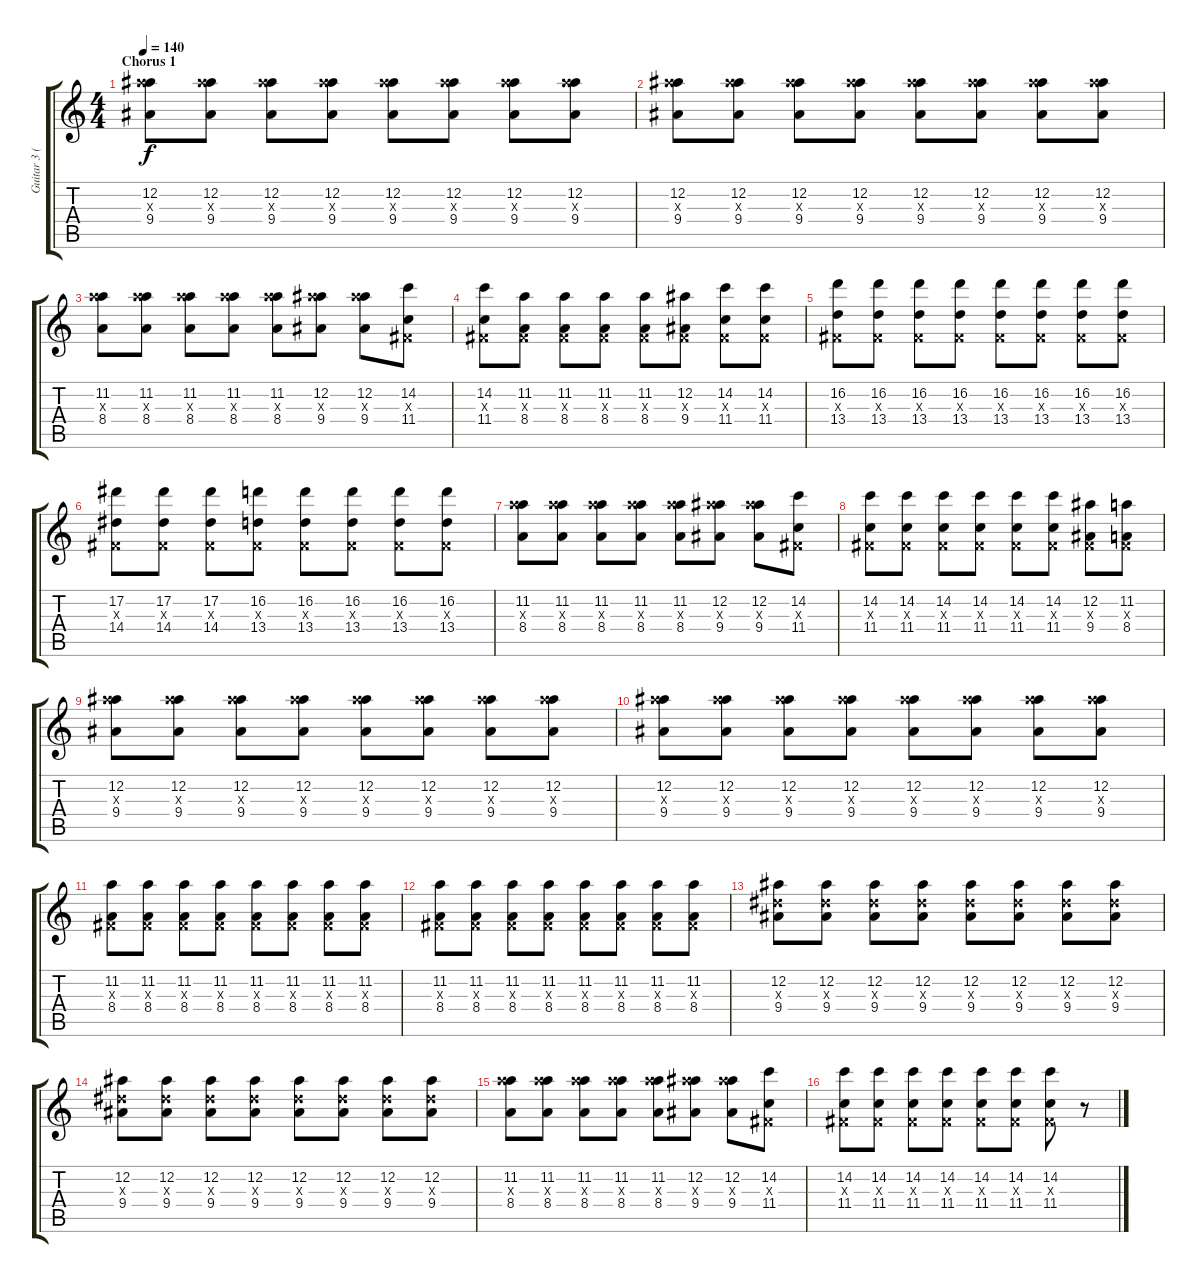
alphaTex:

\track ("Guitar 3 (Distortion)" "Guitar 3 (") {instrument overdrivenguitar}
\staff {score tabs}
\tuning (Eb4 Bb3 Gb3 Db3 Ab2 Eb2) {hide}
\ts (4 4)
\section ("" "Chorus 1")
\tempo 140
\clef g2
\ks c
(12.2 16.3{x} 9.4).8{dy f} (12.2 16.3{x} 9.4).8 (12.2 16.3{x} 9.4).8 (12.2 16.3{x} 9.4).8 (12.2 16.3{x} 9.4).8 (12.2 16.3{x} 9.4).8 (12.2 16.3{x} 9.4).8 (12.2 16.3{x} 9.4).8 |
(12.2 16.3{x} 9.4).8 (12.2 16.3{x} 9.4).8 (12.2 16.3{x} 9.4).8 (12.2 16.3{x} 9.4).8 (12.2 16.3{x} 9.4).8 (12.2 16.3{x} 9.4).8 (12.2 16.3{x} 9.4).8 (12.2 16.3{x} 9.4).8 |
(11.2 15.3{x} 8.4).8 (11.2 15.3{x} 8.4).8 (11.2 15.3{x} 8.4).8 (11.2 15.3{x} 8.4).8 (11.2 15.3{x} 8.4).8 (12.2 16.3{x} 9.4).8 (12.2 16.3{x} 9.4).8 (14.2 0.3{x} 11.4).8 |
(14.2 0.3{x} 11.4).8 (11.2 0.3{x} 8.4).8 (11.2 0.3{x} 8.4).8 (11.2 0.3{x} 8.4).8 (11.2 0.3{x} 8.4).8 (12.2 0.3{x} 9.4).8 (14.2 0.3{x} 11.4).8 (14.2 0.3{x} 11.4).8 |
(16.2 0.3{x} 13.4).8 (16.2 0.3{x} 13.4).8 (16.2 0.3{x} 13.4).8 (16.2 0.3{x} 13.4).8 (16.2 0.3{x} 13.4).8 (16.2 0.3{x} 13.4).8 (16.2 0.3{x} 13.4).8 (16.2 0.3{x} 13.4).8 |
(17.2 0.3{x} 14.4).8 (17.2 0.3{x} 14.4).8 (17.2 0.3{x} 14.4).8 (16.2 0.3{x} 13.4).8 (16.2 0.3{x} 13.4).8 (16.2 0.3{x} 13.4).8 (16.2 0.3{x} 13.4).8 (16.2 0.3{x} 13.4).8 |
(11.2 15.3{x} 8.4).8 (11.2 15.3{x} 8.4).8 (11.2 15.3{x} 8.4).8 (11.2 15.3{x} 8.4).8 (11.2 15.3{x} 8.4).8 (12.2 16.3{x} 9.4).8 (12.2 16.3{x} 9.4).8 (14.2 0.3{x} 11.4).8 |
(14.2 0.3{x} 11.4).8 (14.2 0.3{x} 11.4).8 (14.2 0.3{x} 11.4).8 (14.2 0.3{x} 11.4).8 (14.2 0.3{x} 11.4).8 (14.2 0.3{x} 11.4).8 (12.2 0.3{x} 9.4).8 (11.2 0.3{x} 8.4).8 |
(12.2 16.3{x} 9.4).8 (12.2 16.3{x} 9.4).8 (12.2 16.3{x} 9.4).8 (12.2 16.3{x} 9.4).8 (12.2 16.3{x} 9.4).8 (12.2 16.3{x} 9.4).8 (12.2 16.3{x} 9.4).8 (12.2 16.3{x} 9.4).8 |
(12.2 16.3{x} 9.4).8 (12.2 16.3{x} 9.4).8 (12.2 16.3{x} 9.4).8 (12.2 16.3{x} 9.4).8 (12.2 16.3{x} 9.4).8 (12.2 16.3{x} 9.4).8 (12.2 16.3{x} 9.4).8 (12.2 16.3{x} 9.4).8 |
(11.2 0.3{x} 8.4).8 (11.2 0.3{x} 8.4).8 (11.2 0.3{x} 8.4).8 (11.2 0.3{x} 8.4).8 (11.2 0.3{x} 8.4).8 (11.2 0.3{x} 8.4).8 (11.2 0.3{x} 8.4).8 (11.2 0.3{x} 8.4).8 |
(11.2 0.3{x} 8.4).8 (11.2 0.3{x} 8.4).8 (11.2 0.3{x} 8.4).8 (11.2 0.3{x} 8.4).8 (11.2 0.3{x} 8.4).8 (11.2 0.3{x} 8.4).8 (11.2 0.3{x} 8.4).8 (11.2 0.3{x} 8.4).8 |
(12.2 9.3{x} 9.4).8 (12.2 9.3{x} 9.4).8 (12.2 9.3{x} 9.4).8 (12.2 9.3{x} 9.4).8 (12.2 9.3{x} 9.4).8 (12.2 9.3{x} 9.4).8 (12.2 9.3{x} 9.4).8 (12.2 9.3{x} 9.4).8 |
(12.2 9.3{x} 9.4).8 (12.2 9.3{x} 9.4).8 (12.2 9.3{x} 9.4).8 (12.2 9.3{x} 9.4).8 (12.2 9.3{x} 9.4).8 (12.2 9.3{x} 9.4).8 (12.2 9.3{x} 9.4).8 (12.2 9.3{x} 9.4).8 |
(11.2 15.3{x} 8.4).8 (11.2 15.3{x} 8.4).8 (11.2 15.3{x} 8.4).8 (11.2 15.3{x} 8.4).8 (11.2 15.3{x} 8.4).8 (12.2 16.3{x} 9.4).8 (12.2 16.3{x} 9.4).8 (14.2 0.3{x} 11.4).8 |
(14.2 0.3{x} 11.4).8 (14.2 0.3{x} 11.4).8 (14.2 0.3{x} 11.4).8 (14.2 0.3{x} 11.4).8 (14.2 0.3{x} 11.4).8 (14.2 0.3{x} 11.4).8 (14.2 0.3{x} 11.4).8 r.8
